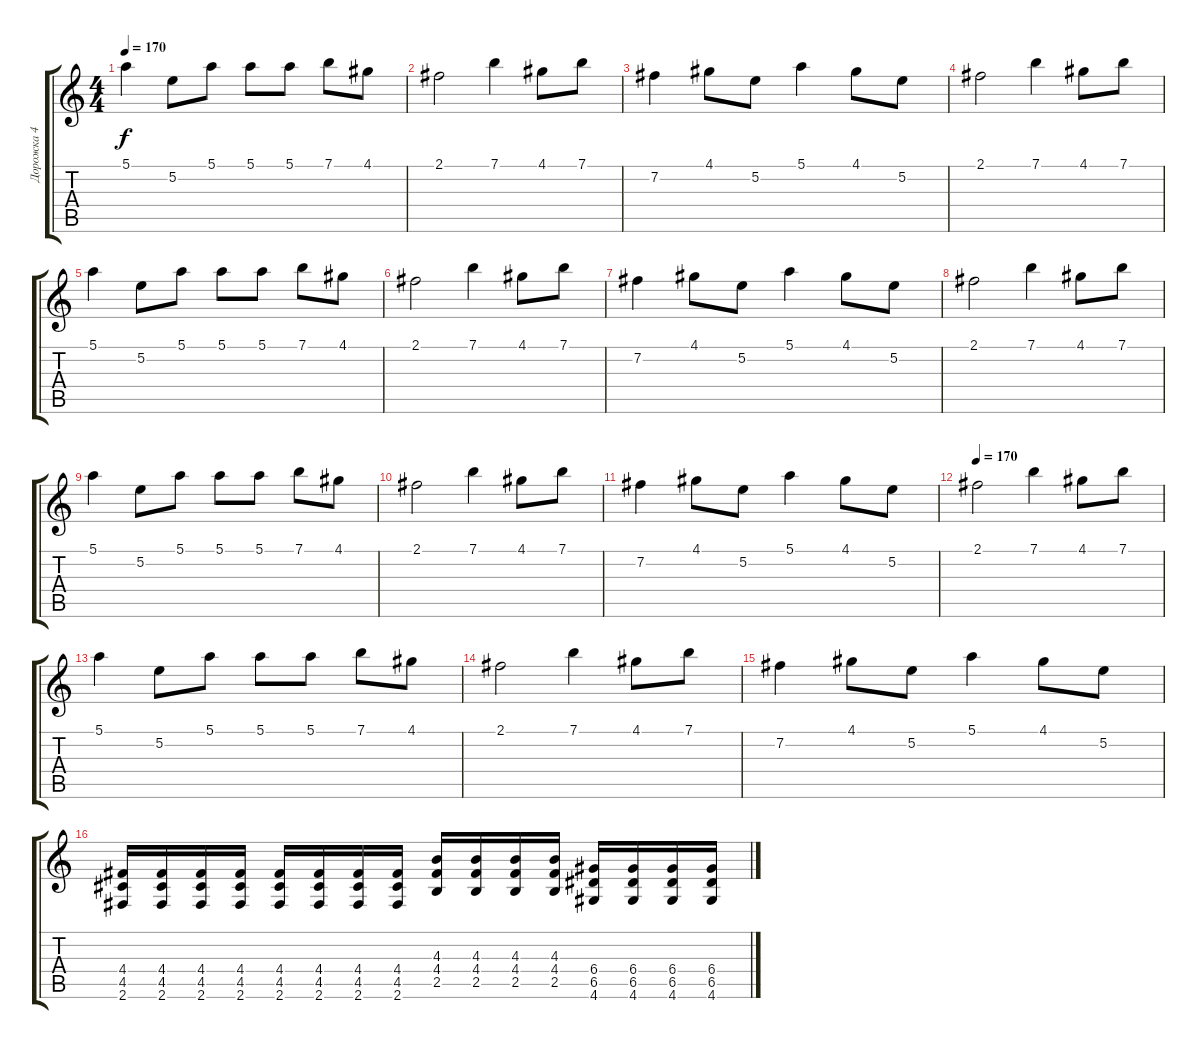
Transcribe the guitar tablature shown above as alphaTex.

\track ("Дорожка 4" "Дорожка 4") {instrument distortionguitar}
\staff {score tabs}
\tuning (E4 B3 G3 D3 A2 E2) {hide}
\ts (4 4)
\tempo 170
\clef g2
\ks c
5.1.4{dy f} 5.2.8 5.1.8 5.1.8 5.1.8 7.1.8 4.1.8 |
2.1.2 7.1.4 4.1.8 7.1.8 |
7.2.4 4.1.8 5.2.8 5.1.4 4.1.8 5.2.8 |
2.1.2 7.1.4 4.1.8 7.1.8 |
5.1.4 5.2.8 5.1.8 5.1.8 5.1.8 7.1.8 4.1.8 |
2.1.2 7.1.4 4.1.8 7.1.8 |
7.2.4 4.1.8 5.2.8 5.1.4 4.1.8 5.2.8 |
2.1.2 7.1.4 4.1.8 7.1.8 |
5.1.4 5.2.8 5.1.8 5.1.8 5.1.8 7.1.8 4.1.8 |
2.1.2 7.1.4 4.1.8 7.1.8 |
7.2.4 4.1.8 5.2.8 5.1.4 4.1.8 5.2.8 |
\tempo 170
2.1.2 7.1.4 4.1.8 7.1.8 |
5.1.4 5.2.8 5.1.8 5.1.8 5.1.8 7.1.8 4.1.8 |
2.1.2 7.1.4 4.1.8 7.1.8 |
7.2.4 4.1.8 5.2.8 5.1.4 4.1.8 5.2.8 |
(4.4 4.5 2.6).16 (4.4 4.5 2.6).16 (4.4 4.5 2.6).16 (4.4 4.5 2.6).16 (4.4 4.5 2.6).16 (4.4 4.5 2.6).16 (4.4 4.5 2.6).16 (4.4 4.5 2.6).16 (4.3 4.4 2.5).16 (4.3 4.4 2.5).16 (4.3 4.4 2.5).16 (4.3 4.4 2.5).16 (6.4 6.5 4.6).16 (6.4 6.5 4.6).16 (6.4 6.5 4.6).16 (6.4 6.5 4.6).16
